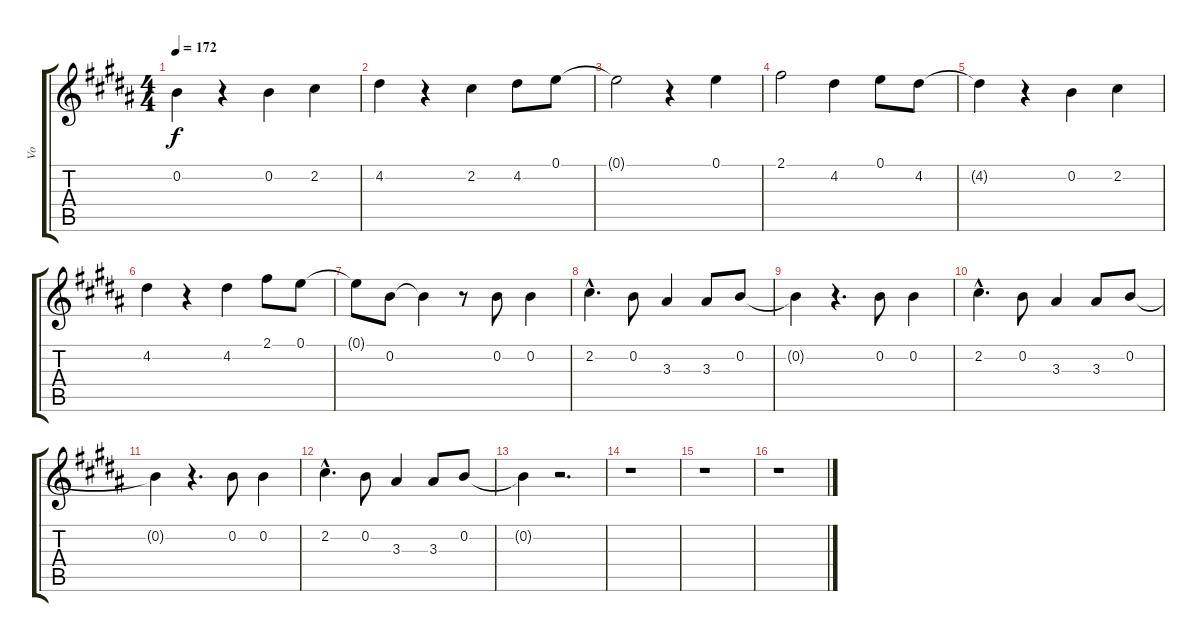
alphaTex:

\track ("Vo" "Vo") {instrument distortionguitar}
\staff {score tabs}
\tuning (E4 B3 G3 D3 A2 E2) {hide}
\ts (4 4)
\tempo 172
\clef g2
\ks b
0.2{t}.4{dy f} r.4 0.2.4 2.2.4 |
4.2.4 r.4 2.2.4 4.2.8 0.1.8 |
0.1{t}.2 r.4 0.1.4 |
2.1.2 4.2.4 0.1.8 4.2.8 |
4.2{t}.4 r.4 0.2.4 2.2.4 |
4.2.4 r.4 4.2.4 2.1.8 0.1.8 |
0.1{t}.8 0.2.8 0.2{t}.4 r.8 0.2.8 0.2.4 |
2.2{hac}.4{d} 0.2.8 3.3.4 3.3.8 0.2.8 |
0.2{t}.4 r.4{d} 0.2.8 0.2.4 |
2.2{hac}.4{d} 0.2.8 3.3.4 3.3.8 0.2.8 |
0.2{t}.4 r.4{d} 0.2.8 0.2.4 |
2.2{hac}.4{d} 0.2.8 3.3.4 3.3.8 0.2.8 |
0.2{t}.4 r.2{d} |
r.1 |
r.1 |
r.1
